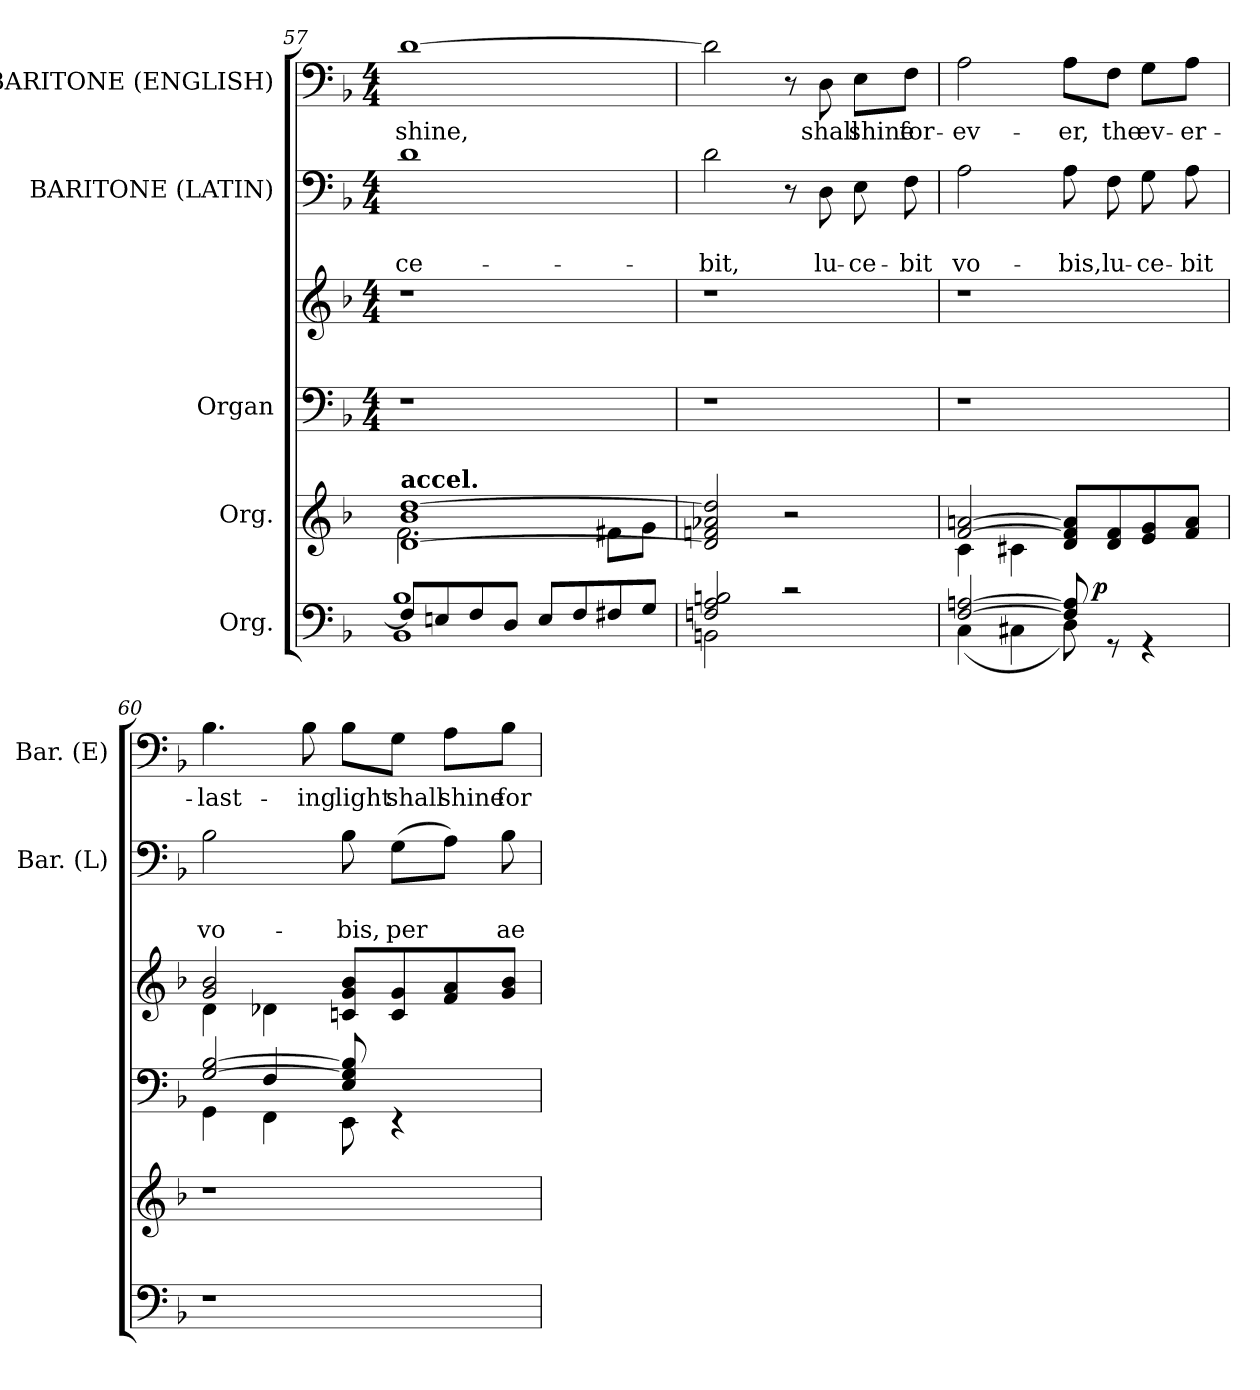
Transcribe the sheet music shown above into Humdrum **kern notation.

**kern	**dynam	**kern	**kern	**kern	**kern	**text	**text	**kern	**text
*part5	*part5	*part4	*part3	*part3	*part2	*part2	*part2	*part1	*part1
*staff6	*staff6	*staff5	*staff4	*staff3	*staff2	*staff2	*staff2	*staff1	*staff1
*I"Org.	*	*I"Org.	*I"Organ	*	*I"BARITONE (LATIN)	*	*	*I"BARITONE (ENGLISH)	*
*	*	*	*	*	*I'Bar. (L)	*	*	*I'Bar. (E)	*
*clefF4	*	*clefG2	*clefF4	*clefG2	*clefF4	*	*	*clefF4	*
*k[b-]	*	*k[b-]	*k[b-]	*k[b-]	*k[b-]	*	*	*k[b-]	*
*F:	*	*F:	*F:	*F:	*F:	*	*	*F:	*
*	*	*	*M4/4	*M4/4	*M4/4	*	*	*M4/4	*
=57	=57	=57	=57	=57	=57	=57	=57	=57	=57
*^	*	*^	*	*	*	*	*	*	*
!	!	!	!LO:TX:a:B:t=accel.	!	!	!	!	!	!	!	!
!	!	!	!	!	!	!	!	!	!LO:LY:b	!	!LO:LY:b
8F/L]	1BB- 1B-	.	[<1d 1b- [>1dd	2.f\	1r	1r	1d	.	-ce-	[>1d	shine,
8En/	.	.	.	.	.	.	.	.	.	.	.
8F/	.	.	.	.	.	.	.	.	.	.	.
8D/J	.	.	.	.	.	.	.	.	.	.	.
8E/L	.	.	.	.	.	.	.	.	.	.	.
8F/	.	.	.	.	.	.	.	.	.	.	.
8F#X/	.	.	.	8f#X\L	.	.	.	.	.	.	.
8G/J	.	.	.	8g\J	.	.	.	.	.	.	.
=58	=58	=58	=58	=58	=58	=58	=58	=58	=58	=58	=58
!	!	!	!	!	!	!	!	!	!LO:LY:b	!	!
*	*	*	*v	*v	*	*	*	*	*	*	*
2Fn/ 2A/ 2Bn/	2BBn\	.	2d/] 2fn/ 2a-X/ 2dd/]	1r	1r	2d\	.	-bit,	2d\]	.
2rc	2ryy	.	2r	.	.	8r	.	.	8r	.
!	!	!	!	!	!	!	!	!LO:LY:b	!	!LO:LY:b
.	.	.	.	.	.	8D\	.	lu-	8D\	shall
!	!	!	!	!	!	!	!	!LO:LY:b	!	!LO:LY:b
.	.	.	.	.	.	8E\	.	-ce-	8E\L	shine
!	!	!	!	!	!	!	!	!LO:LY:b	!	!LO:LY:b
.	.	.	.	.	.	8F\	.	-bit	8F\J	for-
=59	=59	=59	=59	=59	=59	=59	=59	=59	=59	=59
*	*	*	*^	*	*	*	*	*	*	*
!	!	!	!	!	!	!	!	!	!LO:LY:b	!	!LO:LY:b
*	*^	*	*	*	*	*	*	*	*	*	*
[>2F/ [>2An/	(<4C\	2ryy	.	[>2f/ [>2an/	4c\	1r	1r	2A\	.	vo-	2A\	-ev-
.	4C#X\	.	.	.	4c#X\	.	.	.	.	.	.	.
!	!	!	!	!	!	!	!	!	!	!LO:LY:b	!	!LO:LY:b
8F/] 8A/]	8D\)	16.ryy	.	(8d/ 8f/] 8a/]L	2ryy	.	.	8A\	.	-bis,	8A\L	-er,
!	!	!	!LO:DY:a	!	!	!	!	!	!	!	!	!
.	.	4ryy	p	.	.	.	.	.	.	.	.	.
!	!	!	!	!	!	!	!	!	!	!LO:LY:b	!	!LO:LY:b
8rGG	4.ryy	.	.	8d/ 8f/	.	.	.	8F\	.	lu-	8F\J	the
!	!	!	!	!	!	!	!	!	!	!LO:LY:b	!	!LO:LY:b
4rGG	.	.	.	8e/ 8g/	.	.	.	8G\	.	-ce-	8G\L	ev-
.	.	8ryy	.	.	.	.	.	.	.	.	.	.
!	!	!	!	!	!	!	!	!	!	!LO:LY:b:rj	!	!LO:LY:b
.	.	.	.	8f/ 8a/J	.	.	.	8A\	.	-bit	8A\J	-er-
.	.	32ryy	.	.	.	.	.	.	.	.	.	.
!!LO:LB:g=z
=60	=60	=60	=60	=60	=60	=60	=60	=60	=60	=60	=60	=60
*	*	*	*	*	*	*^	*^	*	*	*	*	*
*	*	*	*	*	*	*	*^	*	*	*	*	*	*	*
!	!	!	!	!	!	!	!	!	!	!	!	!	!LO:LY:b	!	!LO:LY:b
*v	*v	*v	*	*	*	*	*	*	*	*	*	*	*	*	*
*	*	*v	*v	*	*	*	*	*	*	*	*	*	*
1r	.	1r	[>2G/ [>2B-/	4GG\	4ryy	2g/ 2b-/	4d\	2B-\	.	vo-	4.B-\	-last-
.	.	.	.	4F/	4FF\	.	4d-X\	.	.	.	.	.
!	!	!	!	!	!	!	!	!	!	!	!	!LO:LY:b
.	.	.	.	.	.	.	.	.	.	.	8B-\	-ing
!	!	!	!	!	!	!	!	!	!	!LO:LY:b	!	!LO:LY:b
.	.	.	8E/ 8G/] 8B-/]	8ryy	8EE\	2ryy	8cn/ 8g/ 8b-/L	8B-\	.	-bis,	8B-\L	light
!	!	!	!	!	!	!	!	!	!	!LO:LY:b	!	!LO:LY:b
.	.	.	4rEE	4.ryy	8ryy	.	8c/ 8g/	(>8G\L	.	per	8G\J	shall
!	!	!	!	!	!	!	!	!	!	!	!	!LO:LY:b
.	.	.	.	.	4ryy	.	8f/ 8a/	8A\J)	.	.	8A\L	shine
!	!	!	!	!	!	!	!	!	!	!LO:LY:b	!	!LO:LY:b
.	.	.	8ryy	.	.	.	8g/ 8b-/J	8B-\	.	ae-	8B-\J	for-
*	*	*	*v	*v	*v	*	*	*	*	*	*	*
*	*	*	*	*v	*v	*	*	*	*	*
=	=	=	=	=	=	=	=	=	=
*-	*-	*-	*-	*-	*-	*-	*-	*-	*-
